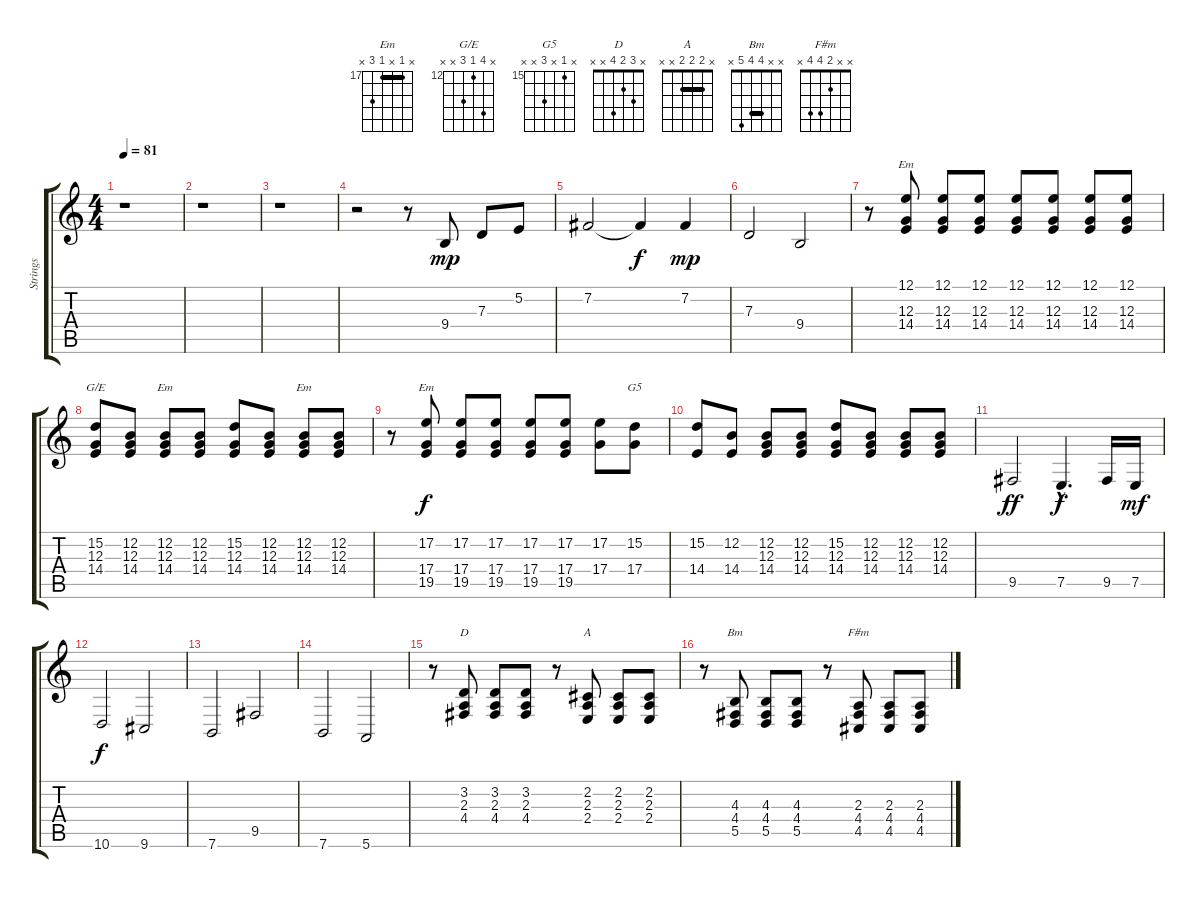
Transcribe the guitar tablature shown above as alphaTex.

\track ("Strings" "Strings") {instrument stringensemble1}
\staff {score tabs}
\tuning (E4 B3 G3 D3 A2 E2) {hide}
\chord ("Em" 12 12 12 14 14 12) {firstfret 12 barre 12}
\chord ("G/E" x 15 12 14 x x) {firstfret 12}
\chord ("Em" x 12 12 14 x x) {firstfret 12 barre 12}
\chord ("Em" 7 8 9 x x x) {firstfret 7}
\chord ("Em" x 17 x 17 19 x) {firstfret 17 barre 17}
\chord ("G5" x 15 x 17 x x) {firstfret 15}
\chord ("D" x 3 2 4 x x)
\chord ("A" x 2 2 2 x x) {barre 2}
\chord ("Bm" x x 4 4 5 x) {barre 4}
\chord ("F#m" x x 2 4 4 x)
\ts (4 4)
\tempo 81
\clef g2
\ks c
r.1{dy mp} |
r.1 |
r.1 |
r.2 r.8 9.4.8 7.3.8 5.2.8 |
7.2.2 7.2{t}.4{dy f} 7.2.4{dy mp} |
7.3.2 9.4.2 |
r.8 (12.1 12.3 14.4).8{ch "Em"} (12.1 12.3 14.4).8 (12.1 12.3 14.4).8 (12.1 12.3 14.4).8 (12.1 12.3 14.4).8 (12.1 12.3 14.4).8 (12.1 12.3 14.4).8 |
(15.2 12.3 14.4).8{ch "G/E"} (12.2 12.3 14.4).8 (12.2 12.3 14.4).8{ch "Em"} (12.2 12.3 14.4).8 (15.2 12.3 14.4).8 (12.2 12.3 14.4).8 (12.2 12.3 14.4).8{ch "Em"} (12.2 12.3 14.4).8 |
r.8 (17.2 17.4 19.5).8{ch "Em" dy f} (17.2 17.4 19.5).8 (17.2 17.4 19.5).8 (17.2 17.4 19.5).8 (17.2 17.4 19.5).8 (17.2 17.4).8 (15.2 17.4).8{ch "G5"} |
(15.2 14.4).8 (12.2 14.4).8 (12.2 12.3 14.4).8 (12.2 12.3 14.4).8 (15.2 12.3 14.4).8 (12.2 12.3 14.4).8 (12.2 12.3 14.4).8 (12.2 12.3 14.4).8 |
9.5.2{dy ff} 7.5{hac}.4{d dy f} 9.5.16 7.5.16{dy mf} |
10.6.2{dy f} 9.6.2 |
7.6.2 9.5.2 |
7.6.2 5.6.2 |
r.8 (3.2 2.3 4.4).8{ch "D"} (3.2 2.3 4.4).8 (3.2 2.3 4.4).8 r.8 (2.2 2.3 2.4).8{ch "A"} (2.2 2.3 2.4).8 (2.2 2.3 2.4).8 |
r.8 (4.3 4.4 5.5).8{ch "Bm"} (4.3 4.4 5.5).8 (4.3 4.4 5.5).8 r.8 (2.3 4.4 4.5).8{ch "F#m"} (2.3 4.4 4.5).8 (2.3 4.4 4.5).8
